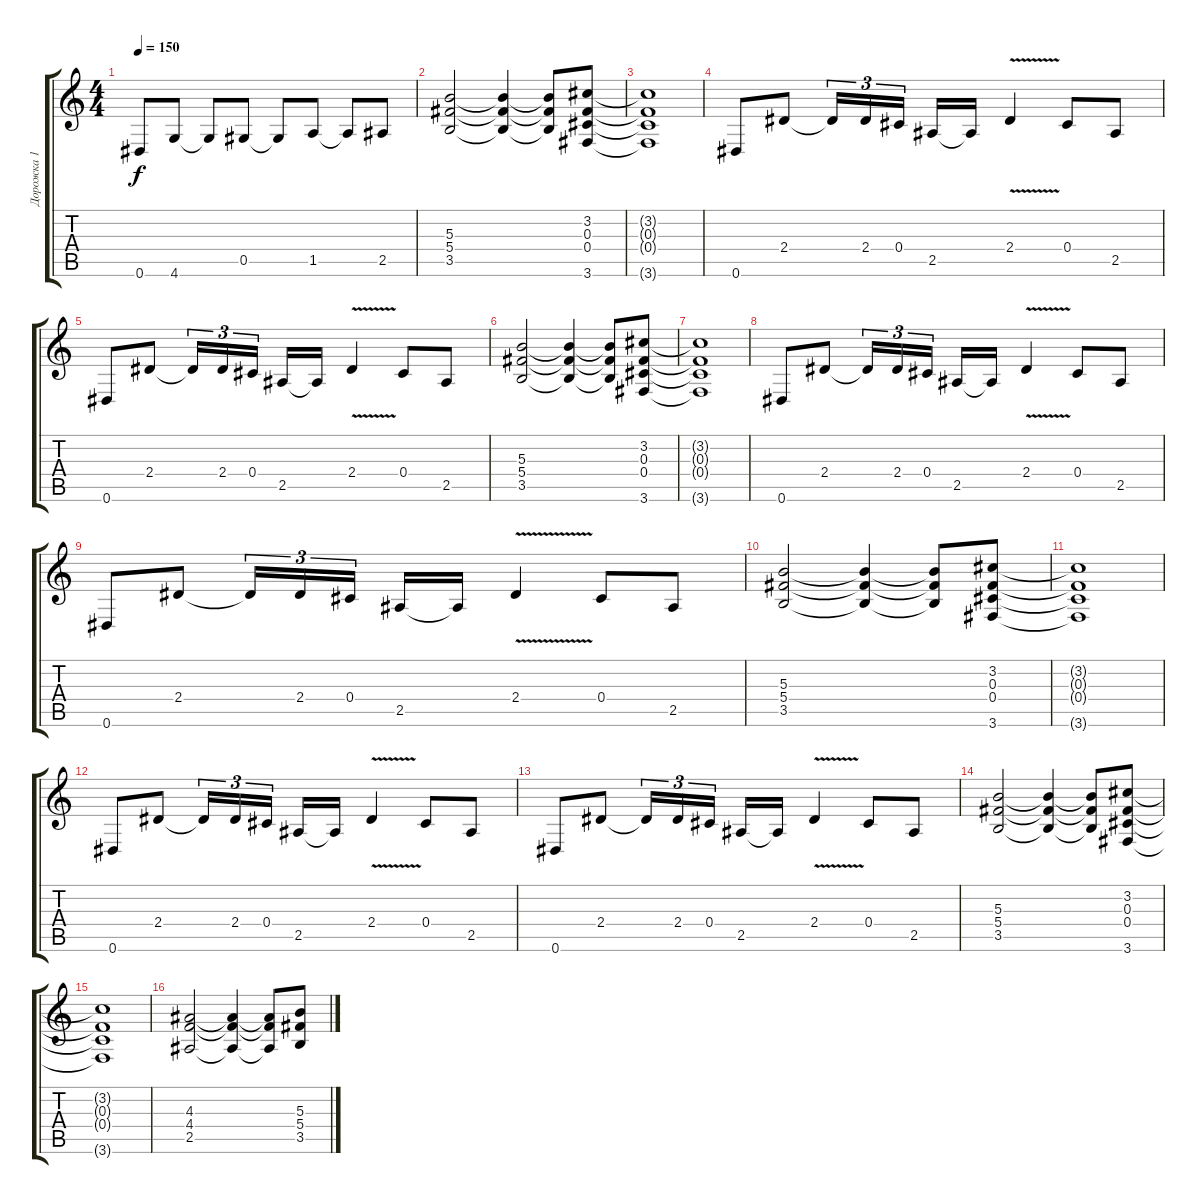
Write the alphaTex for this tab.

\track ("Дорожка 1" "Дорожка 1") {instrument distortionguitar}
\staff {score tabs}
\tuning (Eb4 Bb3 Gb3 Db3 Ab2 Eb2) {hide}
\ts (4 4)
\tempo 150
\clef g2
\ks c
0.6.8{dy f} 4.6.8 4.6{t}.8 0.5.8 0.5{t}.8 1.5.8 1.5{t}.8 2.5.8 |
(5.3 5.4 3.5).2 (5.3{t} 5.4{t} 3.5{t}).4 (5.3{t} 5.4{t} 3.5{t}).8 (3.2 0.3 0.4 3.6).8 |
(3.2{t} 0.3{t} 0.4{t} 3.6{t}).1 |
0.6.8 2.4.8 2.4{t}.16{tu (3 2)} 2.4.16{tu (3 2)} 0.4.16{tu (3 2) beam splitsecondary} 2.5.16 2.5{t}.16 2.4{v}.4 0.4.8 2.5.8 |
0.6.8 2.4.8 2.4{t}.16{tu (3 2)} 2.4.16{tu (3 2)} 0.4.16{tu (3 2) beam splitsecondary} 2.5.16 2.5{t}.16 2.4{v}.4 0.4.8 2.5.8 |
(5.3 5.4 3.5).2 (5.3{t} 5.4{t} 3.5{t}).4 (5.3{t} 5.4{t} 3.5{t}).8 (3.2 0.3 0.4 3.6).8 |
(3.2{t} 0.3{t} 0.4{t} 3.6{t}).1 |
0.6.8 2.4.8 2.4{t}.16{tu (3 2)} 2.4.16{tu (3 2)} 0.4.16{tu (3 2) beam splitsecondary} 2.5.16 2.5{t}.16 2.4{v}.4 0.4.8 2.5.8 |
0.6.8 2.4.8 2.4{t}.16{tu (3 2)} 2.4.16{tu (3 2)} 0.4.16{tu (3 2) beam splitsecondary} 2.5.16 2.5{t}.16 2.4{v}.4 0.4.8 2.5.8 |
(5.3 5.4 3.5).2 (5.3{t} 5.4{t} 3.5{t}).4 (5.3{t} 5.4{t} 3.5{t}).8 (3.2 0.3 0.4 3.6).8 |
(3.2{t} 0.3{t} 0.4{t} 3.6{t}).1 |
0.6.8 2.4.8 2.4{t}.16{tu (3 2)} 2.4.16{tu (3 2)} 0.4.16{tu (3 2) beam splitsecondary} 2.5.16 2.5{t}.16 2.4{v}.4 0.4.8 2.5.8 |
0.6.8 2.4.8 2.4{t}.16{tu (3 2)} 2.4.16{tu (3 2)} 0.4.16{tu (3 2) beam splitsecondary} 2.5.16 2.5{t}.16 2.4{v}.4 0.4.8 2.5.8 |
(5.3 5.4 3.5).2 (5.3{t} 5.4{t} 3.5{t}).4 (5.3{t} 5.4{t} 3.5{t}).8 (3.2 0.3 0.4 3.6).8 |
(3.2{t} 0.3{t} 0.4{t} 3.6{t}).1 |
(4.3 4.4 2.5).2 (4.3{t} 4.4{t} 2.5{t}).4 (4.3{t} 4.4{t} 2.5{t}).8 (5.3 5.4 3.5).8
